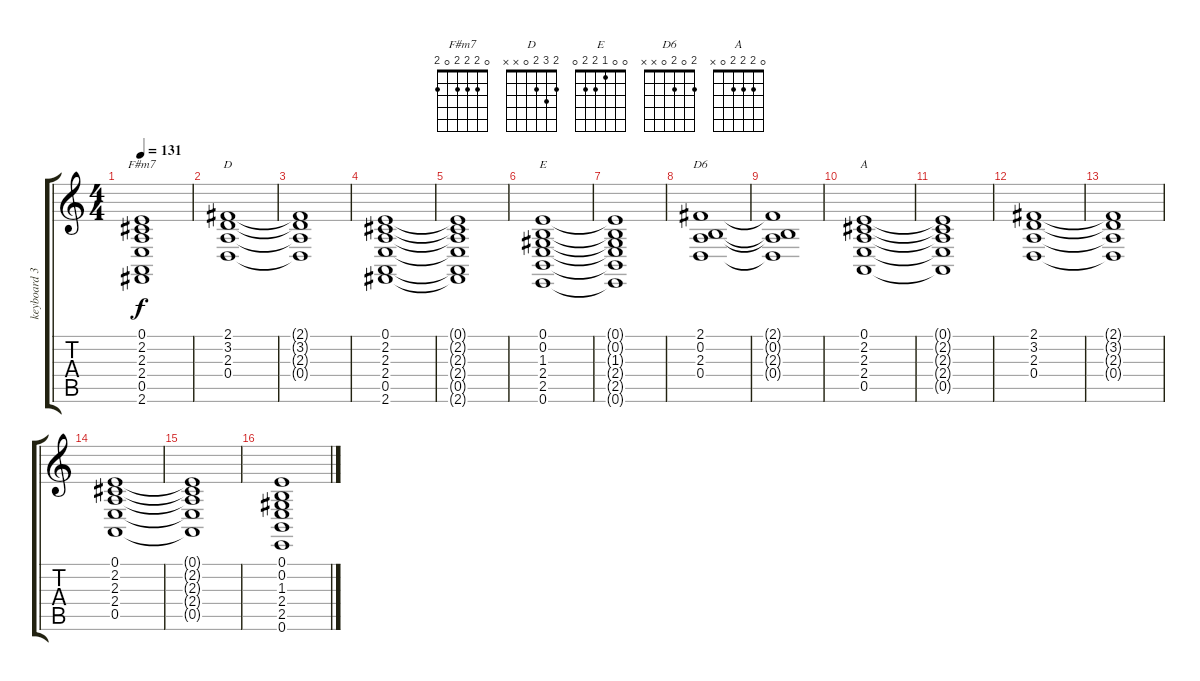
\track ("keyboard 3" "keyboard 3") {instrument electricgrandpiano}
\staff {score tabs}
\tuning (E4 B3 G3 D3 A2 E2) {hide}
\chord ("F#m7" 0 2 2 2 0 2)
\chord ("D" 2 3 2 0 x x)
\chord ("E" 0 0 1 2 2 0)
\chord ("D6" 2 0 2 0 x x)
\chord ("A" 0 2 2 2 0 x)
\ts (4 4)
\tempo 131
\clef g2
\ks c
(0.1{t} 2.2{t} 2.3{t} 2.4{t} 0.5{t} 2.6{t}).1{ch "F#m7" dy f} |
(2.1 3.2 2.3 0.4).1{ch "D"} |
(2.1{t} 3.2{t} 2.3{t} 0.4{t}).1 |
(0.1 2.2 2.3 2.4 0.5 2.6).1 |
(0.1{t} 2.2{t} 2.3{t} 2.4{t} 0.5{t} 2.6{t}).1 |
(0.1 0.2 1.3 2.4 2.5 0.6).1{ch "E"} |
(0.1{t} 0.2{t} 1.3{t} 2.4{t} 2.5{t} 0.6{t}).1 |
(2.1 0.2 2.3 0.4).1{ch "D6"} |
(2.1{t} 0.2{t} 2.3{t} 0.4{t}).1 |
(0.1 2.2 2.3 2.4 0.5).1{ch "A"} |
(0.1{t} 2.2{t} 2.3{t} 2.4{t} 0.5{t}).1 |
(2.1 3.2 2.3 0.4).1 |
(2.1{t} 3.2{t} 2.3{t} 0.4{t}).1 |
(0.1 2.2 2.3 2.4 0.5).1 |
(0.1{t} 2.2{t} 2.3{t} 2.4{t} 0.5{t}).1 |
(0.1 0.2 1.3 2.4 2.5 0.6).1
